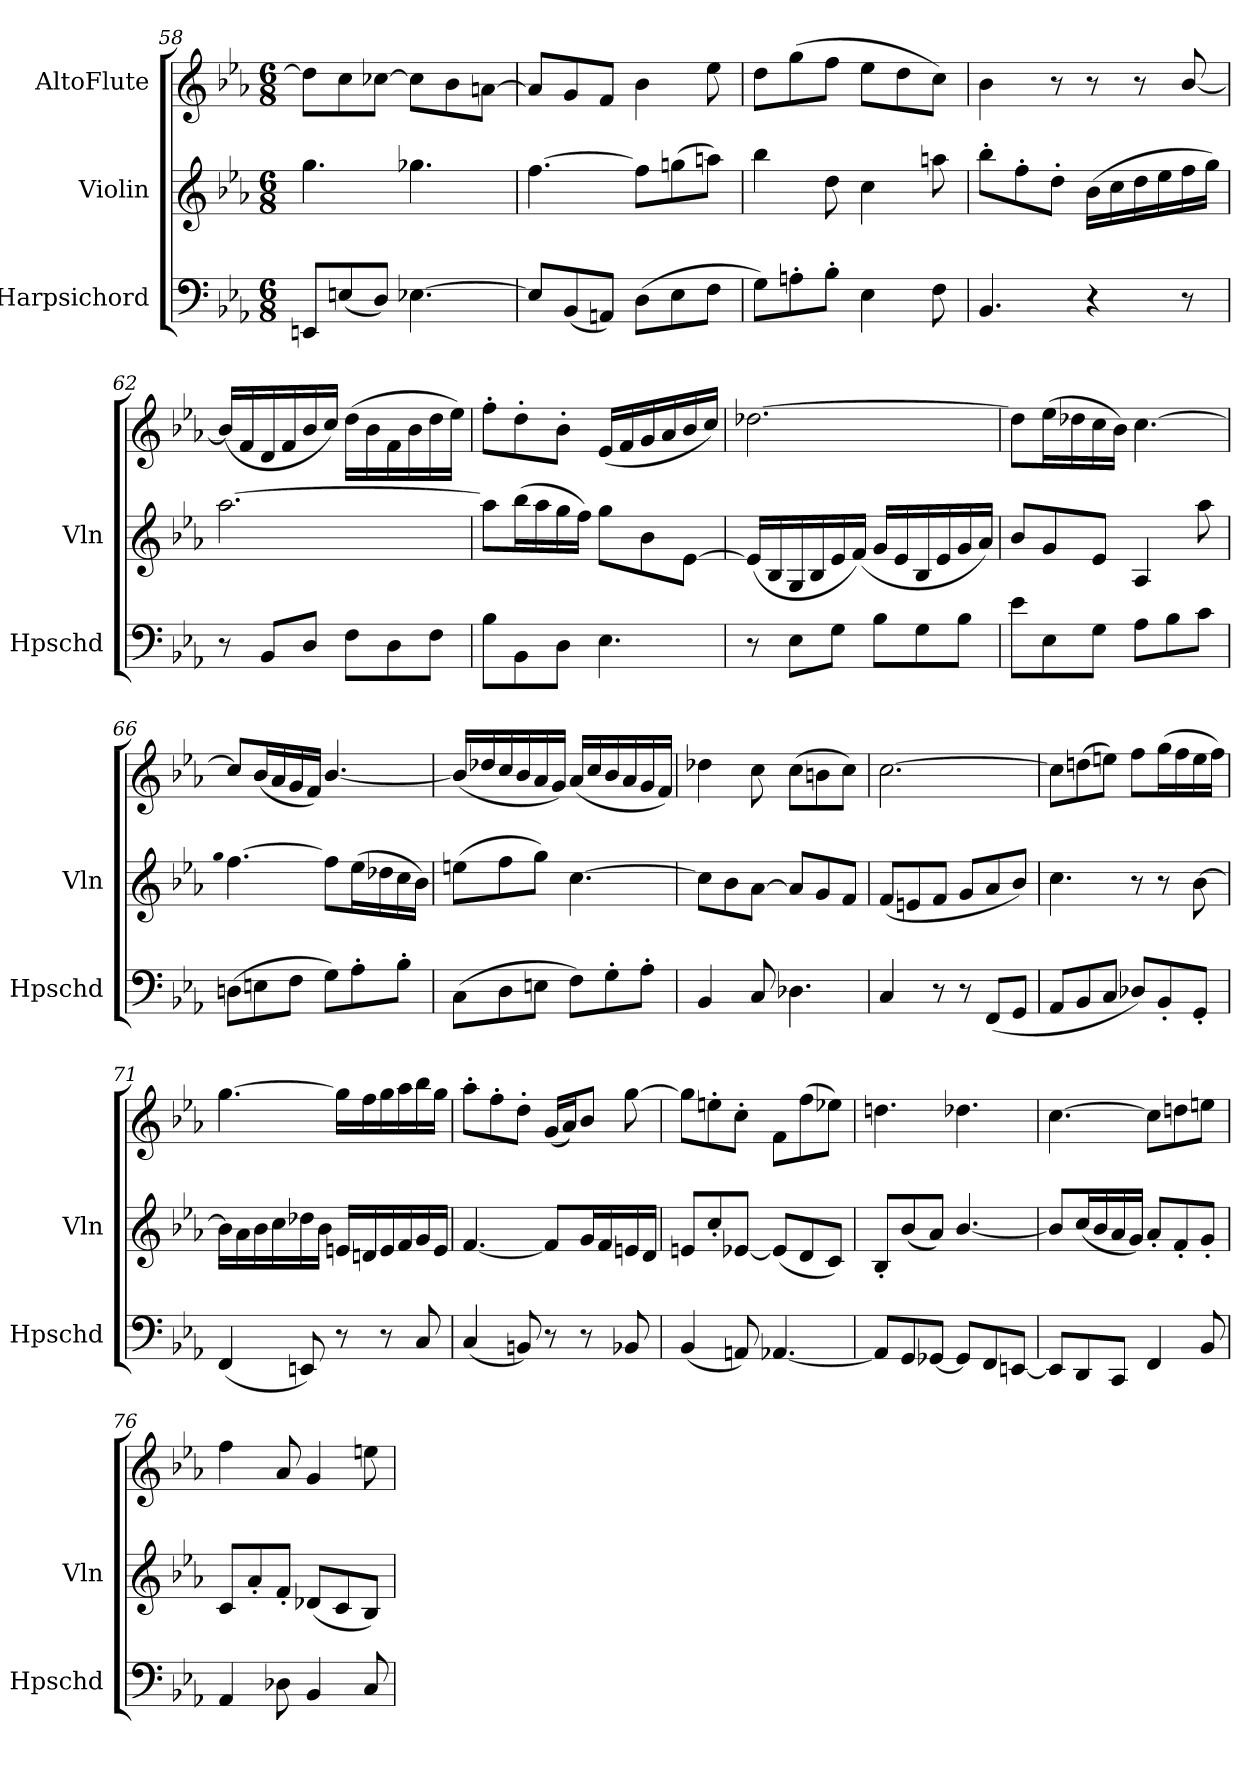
**kern	**kern	**kern
*part3	*part2	*part1
*staff3	*staff2	*staff1
*I"Harpsichord	*I"Violin	*I"AltoFlute
*I'Hpschd	*I'Vln	*
*clefF4	*clefG2	*clefG2
*k[b-e-a-]	*k[b-e-a-]	*k[b-e-a-]
*M6/8	*M6/8	*M6/8
=58	=58	=58
8EEn/L	4.gg\	8dd-\L]
(8En/	.	8cc\
8D/J)	.	[8cc-X\J
[4.E-X\	4.gg-X\	8cc-\L]
.	.	8b-\
.	.	[8an\J
=59	=59	=59
8E-/L]	[4.ff\	8a/L]
(8BB-/	.	8g/
8AAn/J)	.	8f/J
(8D\L	8ff\L]	4b-\
8E-\	(8ggn\	.
8F\J	8aan\J)	8ee-\
=60	=60	=60
8G\L)	4bb-\	8dd\L
8An'\	.	(8gg\
8B-'\J	8dd\	8ff\J
4E-\	4cc\	8ee-\L
.	.	8dd\
8F\	8aan\	8cc\J)
=61	=61	=61
4.BB-/	8bb-'\L	4b-\
.	8ff'\	.
.	8dd'\J	8r
4r	(16b-\LL	8r
.	16cc\	.
.	16dd\	8r
.	16ee-\	.
8r	16ff\	[8b-/
.	16gg\JJ)	.
=62	=62	=62
8r	[2.aa-\	(16b-/LL]
.	.	16f/
8BB-/L	.	16d/
.	.	16f/
8D/J	.	16b-/
.	.	16cc/JJ)
8F\L	.	(16dd\LL
.	.	16b-\
8D\	.	16f\
.	.	16b-\
8F\J	.	16dd\
.	.	16ee-\JJ)
=63	=63	=63
8B-\L	8aa-\L]	8ff'\L
8BB-\	(16bb-\L	8dd'\
.	16aa-\	.
8D\J	16gg\	8b-'\J
.	16ff\JJ)	.
4.E-\	8gg\L	(16e-/LL
.	.	16f/
.	8b-\	16g/
.	.	16a-/
.	[8e-\J	16b-/
.	.	16cc/JJ)
=64	=64	=64
8r	(16e-/LL]	[2.dd-X\
.	16B-/	.
8E-\L	16G/	.
.	16B-/	.
8G\J	16e-/	.
.	(16f/JJ)	.
8B-\L	16g/LL	.
.	16e-/	.
8G\	16B-/	.
.	16e-/	.
8B-\J	16g/	.
.	16a-/JJ)	.
=65	=65	=65
8e-\L	8b-/L	8dd-\L]
8E-\	8g/	(16ee-\L
.	.	16dd-X\
8G\J	8e-/J	16cc\
.	.	16b-\JJ)
8A-\L	4A-/	[4.cc\
8B-\	.	.
8c\J	8aa-\	.
=66	=66	=66
.	qgg	.
(8Dn\L	[4.ff\	8cc/L]
8En\	.	(16b-/L
.	.	16a-/
8F\J	.	16g/
.	.	16f/JJ)
8G\L)	8ff\L]	[4.b-/
8A-'\	(16ee-\L	.
.	16dd-X\	.
8B-'\J	16cc\	.
.	16b-\JJ)	.
=67	=67	=67
(8C\L	(8een\L	(16b-/LL]
.	.	16dd-X/
8D\	8ff\	16cc/
.	.	16b-/
8En\J	8gg\J)	16a-/
.	.	16g/JJ)
8F\L)	[4.cc\	(16a-/LL
.	.	16cc/
8G'\	.	16b-/
.	.	16a-/
8A-'\J	.	16g/
.	.	16f/JJ)
=68	=68	=68
4BB-/	8cc\L]	4dd-X\
.	8b-\	.
8C/	[8a-\J	8cc\
4.D-X\	8a-/L]	(8cc\L
.	8g/	8bn\
.	8f/J	8cc\J)
=69	=69	=69
4C/	(8f/L	[2.cc\
.	8en/	.
8r	8f/J	.
8r	8g/L	.
(8FF/L	8a-/	.
8GG/J	8b-/J)	.
=70	=70	=70
8AA-/L	4.cc\	8cc\L]
8BB-/	.	(8ddn\
8C/J	.	8een\J)
8D-X/L)	8r	8ff\L
8BB-'/	8r	(16gg\L
.	.	16ff\
8GG'/J	[8b-\	16ee\
.	.	16ff\JJ)
=71	=71	=71
(4FF/	16b-\LL]	[4.gg\
.	16a-\	.
.	16b-\	.
.	16cc\	.
8EEn/)	16dd-X\	.
.	16b-\JJ	.
8r	16en/LL	16gg\LL]
.	16dn/	16ff\
8r	16e/	16gg\
.	16f/	16aa-\
8C/	16g/	16bb-\
.	16e/JJ	16gg\JJ
=72	=72	=72
(4C/	[4.f/	8aa-'\L
.	.	8ff'\
8BBn/)	.	8dd'\J
8r	8f/L]	(16g/LL
.	.	16a-/J)
8r	16g/L	8b-/J
.	16f/	.
8BB-X/	16en/	[8gg\
.	16d/JJ	.
=73	=73	=73
(4BB-/	8en/L	8gg\L]
.	8cc'/	8een'\
8AAn/)	[8e-X/J	8cc'\J
[4.AA-X/	(8e-/L]	8f\L
.	8d/	(8ff\
.	8c/J)	8ee-X\J)
=74	=74	=74
8AA-/L]	8B-'/L	4.ddn\
8GG/	(8b-/	.
[8GG-X/J	8a-/J)	.
8GG-/L]	[4.b-/	4.dd-X\
8FF/	.	.
[8EEn/J	.	.
=75	=75	=75
8EE/L]	8b-/L]	[4.cc\
8DD/	(16cc/L	.
.	16b-/	.
8CC/J	16a-/	.
.	16g/JJ)	.
4FF/	8a-'/L	8cc\L]
.	8f'/	8ddn\
8BB-/	8g'/J	8een\J
=76	=76	=76
4AA-/	8c/L	4ff\
.	8a-'/	.
8D-X\	8f'/J	8a-/
4BB-/	(8d-X/L	4g/
.	8c/	.
8C/	8B-/J)	8een\
=	=	=
*-	*-	*-
